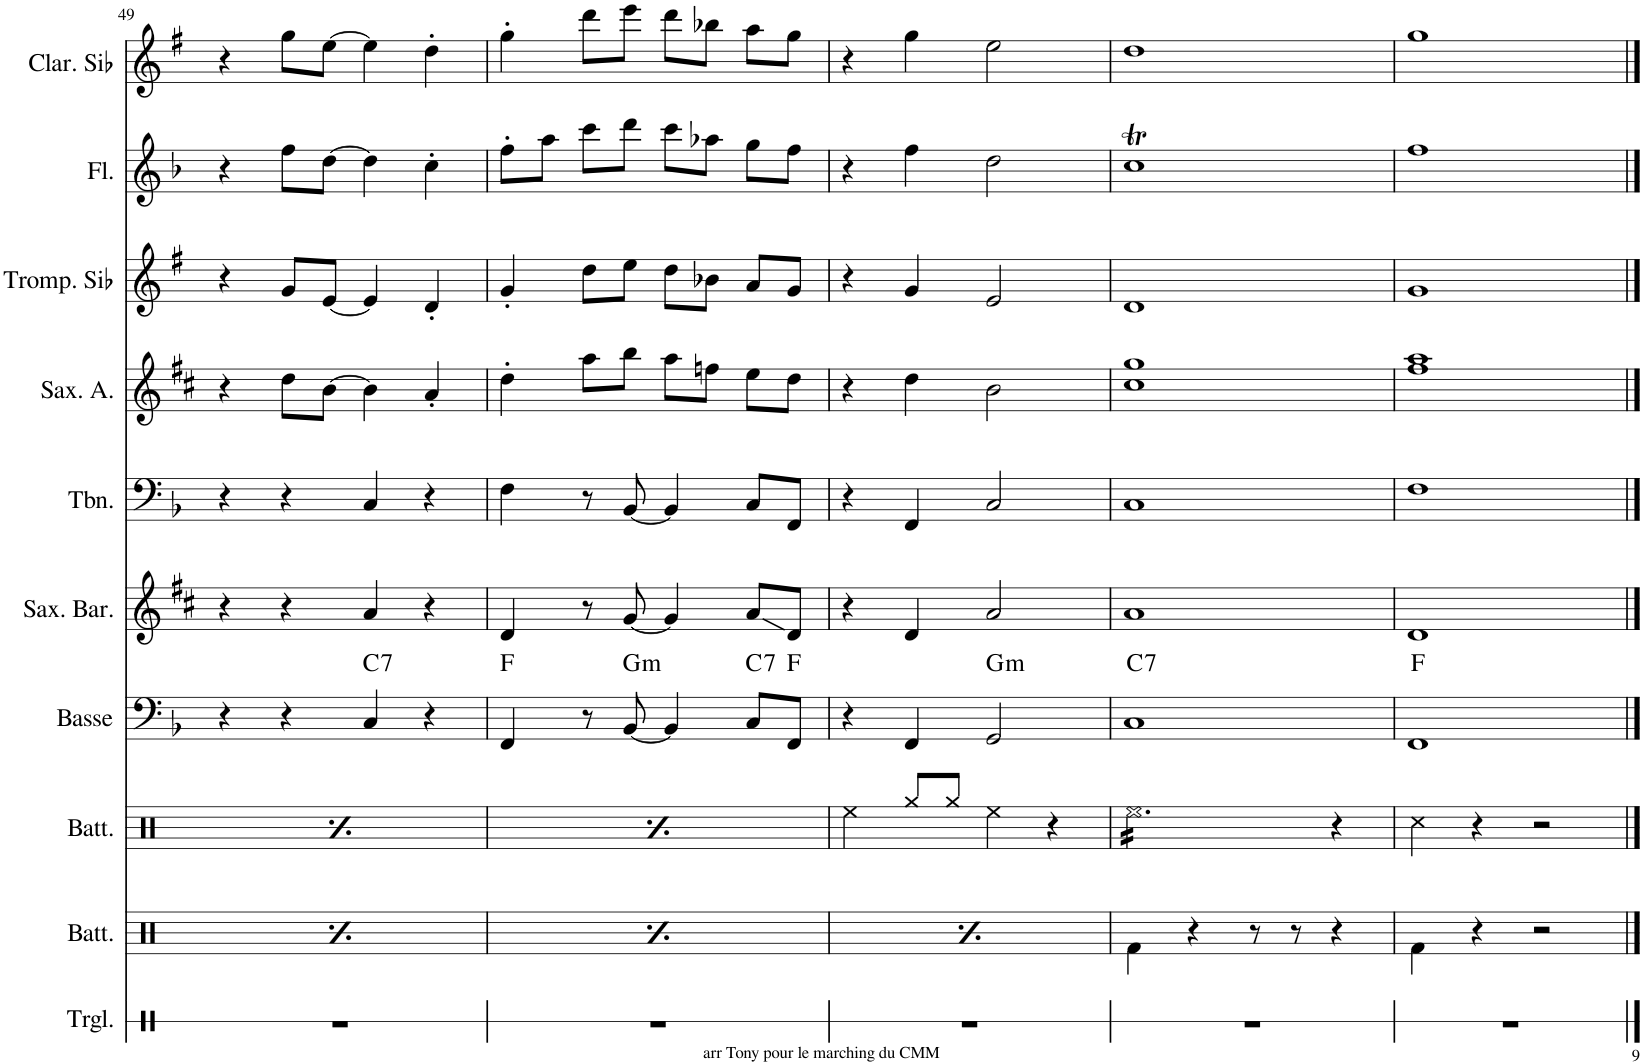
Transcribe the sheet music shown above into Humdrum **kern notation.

**kern	**kern	**kern	**kern	**harte	**kern	**kern	**kern	**kern	**kern	**kern
*part10	*part9	*part8	*part7	*part7	*part6	*part5	*part4	*part3	*part2	*part1
*staff10	*staff9	*staff8	*staff7	*	*staff6	*staff5	*staff4	*staff3	*staff2	*staff1
*I"Triangle	*I"Batterie	*I"Batterie	*I"Basse acoustique	*	*I"Saxophone Baryton	*I"Trombone	*I"Saxophone Alto	*I"Trompette en Sib	*I"Flûte	*I"Clarinette en Sib
*I'Trgl.	*I'Batt.	*I'Batt.	*I'Basse	*	*I'Sax. Bar.	*I'Tbn.	*I'Sax. A.	*I'Tromp. Sib	*I'Fl.	*I'Clar. Sib
!!LO:PB:g=z
*clefX	*clefX	*clefX	*clefF4	*	*clefG2	*clefF4	*clefG2	*clefG2	*clefG2	*clefG2
*	*	*	*Trd7c12	*	*Trd12c21	*	*Trd5c9	*Trd1c2	*	*Trd1c2
*k[]	*k[b-]	*k[b-]	*k[b-]	*	*k[f#c#]	*k[b-]	*k[f#c#]	*k[f#]	*k[b-]	*k[f#]
=49	=49	=49	=49	=49	=49	=49	=49	=49	=49	=49
1r	4Rf/	4Ree\	4r	.	4r	4r	4r	4r	4r	4r
.	4r	8Rgg/L	4r	.	4r	4r	8dd\L	8g/L	8ff\L	8gg\L
.	.	8Rgg'/J	.	.	.	.	[8b\J	[8e/J	[8dd\J	[8ee\J
!	!LO:N:head=diamond	!	!	!LO:H:kt=7	!	!	!	!	!	!
.	4Rdd/	4Ree\	4C/	C:7	4a/	4C/	4b\]	4e/]	4dd\]	4ee\]
.	8Ree/L	8Rgg/L	4r	.	4r	4r	4a'/	4d'/	4cc'\	4dd'\
.	8Ree/J	8Rgg'/J	.	.	.	.	.	.	.	.
=50	=50	=50	=50	=50	=50	=50	=50	=50	=50	=50
1r	4Rf/	4Ree\	4FF/	F:maj	4d/	4F\	4dd'\	4g'/	8ff'\L	4gg'\
.	.	.	.	.	.	.	.	.	8aa\J	.
.	4r	8Rgg/L	8r	.	8r	8r	8aa\L	8dd\L	8ccc\L	8ddd\L
!	!	!	!	!LO:H:kt=m	!	!	!	!	!	!
.	.	8Rgg'/J	[8BB-/	G:min	[8g/	[8BB-/	8bb\J	8ee\J	8ddd\J	8eee\J
!	!LO:N:head=diamond	!	!	!	!	!	!	!	!	!
.	4Rdd/	4Ree\	4BB-/]	.	4g/]	4BB-/]	8aa\L	8dd\L	8ccc\L	8ddd\L
.	.	.	.	.	.	.	8ffn\J	8b-X\J	8aa-X\J	8bb-X\J
!	!	!	!	!LO:H:kt=7	!	!	!	!	!	!
.	8Ree/L	8Rgg/L	8C/L	C:7	8a/L	8C/L	8ee\L	8a/L	8gg\L	8aa\L
.	8Ree/J	8Rgg'/J	8FF/J	F:maj	8d/J	8FF/J	8dd\J	8g/J	8ff\J	8gg\J
=51	=51	=51	=51	=51	=51	=51	=51	=51	=51	=51
1r	4Rf/	4Ree\	4r	.	4r	4r	4r	4r	4r	4r
.	4r	8Rgg/L	4FF/	.	4d/	4FF/	4dd\	4g/	4ff\	4gg\
.	.	8Rgg'/J	.	.	.	.	.	.	.	.
!	!LO:N:head=diamond	!	!	!LO:H:kt=m	!	!	!	!	!	!
.	4Rdd/	4Ree\	2GG/	G:min	2a/	2C/	2b\	2e/	2dd\	2ee\
.	8Ree/L	4r	.	.	.	.	.	.	.	.
.	8Ree/J	.	.	.	.	.	.	.	.	.
=52	=52	=52	=52	=52	=52	=52	=52	=52	=52	=52
!	!	!	!	!LO:H:kt=7	!	!	!	!	!	!
*	*	*tremolo	*	*	*	*	*	*	*	*
1r	4Rf\	16Ree\LL	1C	C:7	1a	1C	1cc# 1gg	1d	1ccT	1dd
.	.	16Ree\	.	.	.	.	.	.	.	.
.	.	16Ree\	.	.	.	.	.	.	.	.
.	.	16Ree\	.	.	.	.	.	.	.	.
.	4r	16Ree\	.	.	.	.	.	.	.	.
.	.	16Ree\	.	.	.	.	.	.	.	.
.	.	16Ree\	.	.	.	.	.	.	.	.
.	.	16Ree\	.	.	.	.	.	.	.	.
.	8r	16Ree\	.	.	.	.	.	.	.	.
.	.	16Ree\	.	.	.	.	.	.	.	.
.	8r	16Ree\	.	.	.	.	.	.	.	.
.	.	16Ree\JJ	.	.	.	.	.	.	.	.
*	*	*Xtremolo	*	*	*	*	*	*	*	*
.	4r	4r	.	.	.	.	.	.	.	.
=53	=53	=53	=53	=53	=53	=53	=53	=53	=53	=53
1r	4Rf\	4Rcc\	1FF	F:maj	1d	1F	1ff# 1aa	1g	1ff	1gg
.	4r	4r	.	.	.	.	.	.	.	.
.	2r	2r	.	.	.	.	.	.	.	.
==	==	==	==	==	==	==	==	==	==	==
*-	*-	*-	*-	*-	*-	*-	*-	*-	*-	*-
